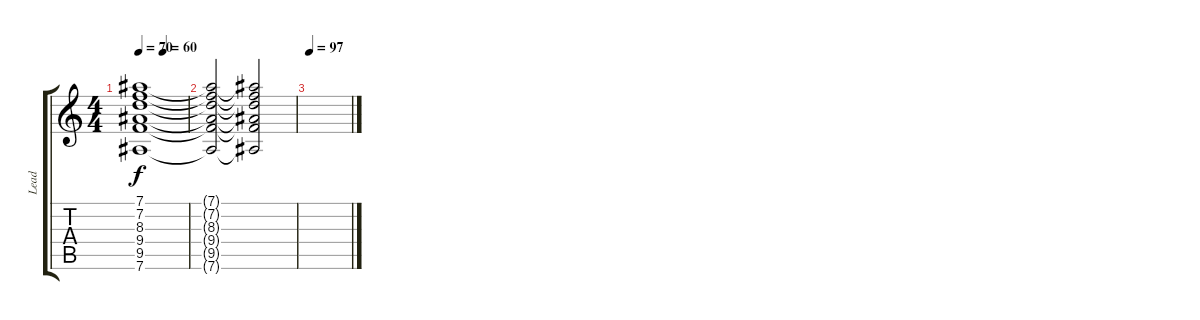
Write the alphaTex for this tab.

\track ("Lead" "Lead") {instrument overdrivenguitar}
\staff {score tabs}
\tuning (Eb4 Bb3 Gb3 Db3 Ab2 Eb2) {hide}
\ts (4 4)
\tempo 70
\tempo (60 0.5)
\clef g2
\ks c
(7.1 7.2 8.3 9.4 9.5 7.6).1{dy f} |
(7.1{t} 7.2{t} 8.3{t} 9.4{t} 9.5{t} 7.6{t}).2 (7.1{t} 7.2{t} 8.3{t} 9.4{t} 9.5{t} 7.6{t}).2{volume 8} |
\tempo 97
